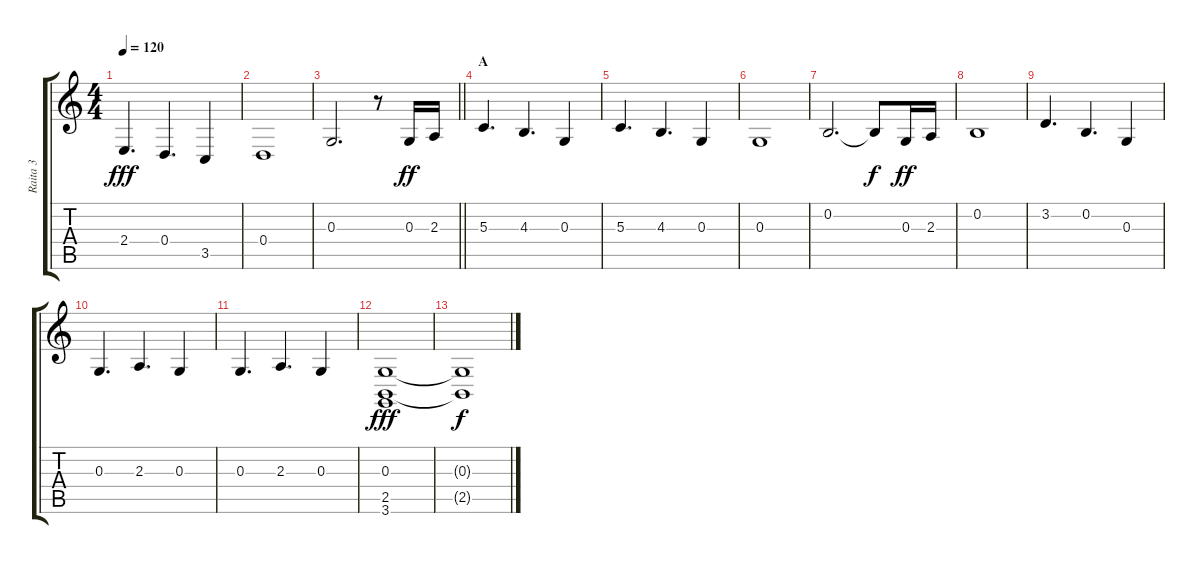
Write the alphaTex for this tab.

\track ("Raita 3" "Raita 3") {instrument altosax}
\staff {score tabs}
\tuning (E4 B3 G3 D3 A2 E2) {hide}
\ts (4 4)
\tempo 120
\clef g2
\ks c
2.4.4{d dy fff} 0.4.4{d} 3.5.4 |
0.4.1 |
\barLineRight lightlight
0.3.2{d} r.8 0.3.16{dy ff} 2.3.16 |
\section ("" "A")
5.3.4{d volume 13} 4.3.4{d} 0.3.4 |
5.3.4{d} 4.3.4{d} 0.3.4 |
0.3.1 |
0.2.2{d} 0.2{t}.8{dy f} 0.3.16{dy ff} 2.3.16 |
0.2.1 |
3.2.4{d} 0.2.4{d} 0.3.4 |
0.3.4{d} 2.3.4{d} 0.3.4 |
0.3.4{d} 2.3.4{d} 0.3.4 |
(0.3 2.5 3.6).1{dy fff volume 0} |
(0.3{t} 2.5{t}).1{dy f}
